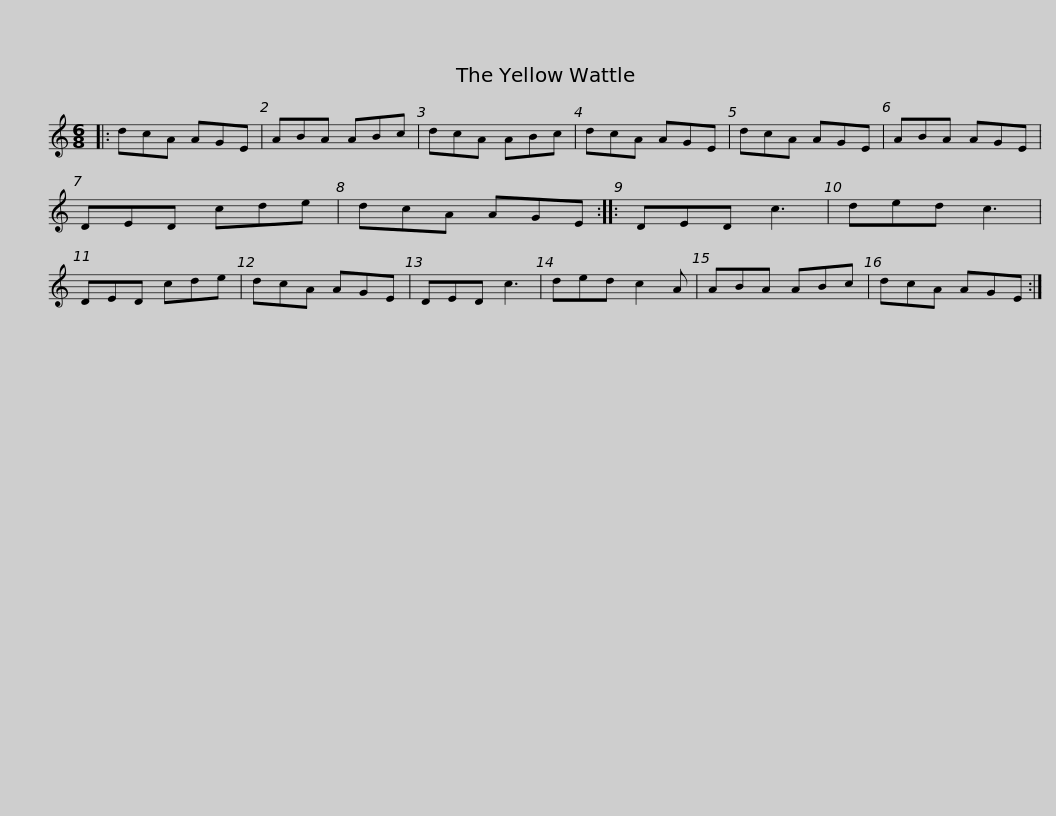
X:1
L:1/8
M:6/8
I:linebreak $
K:C
V:1 treble
V:1
|: dcA AGE | ABA ABc | dcA ABc | dcA AGE | dcA AGE | %5
 ABA AGE | DED cde |$ dcA AGE :: DED c3 | ded c3 | %10
 DED cde | dcA AGE | DED c3 | ded c2 A | ABA ABc |$ %15
 dcA AGE :| %16
